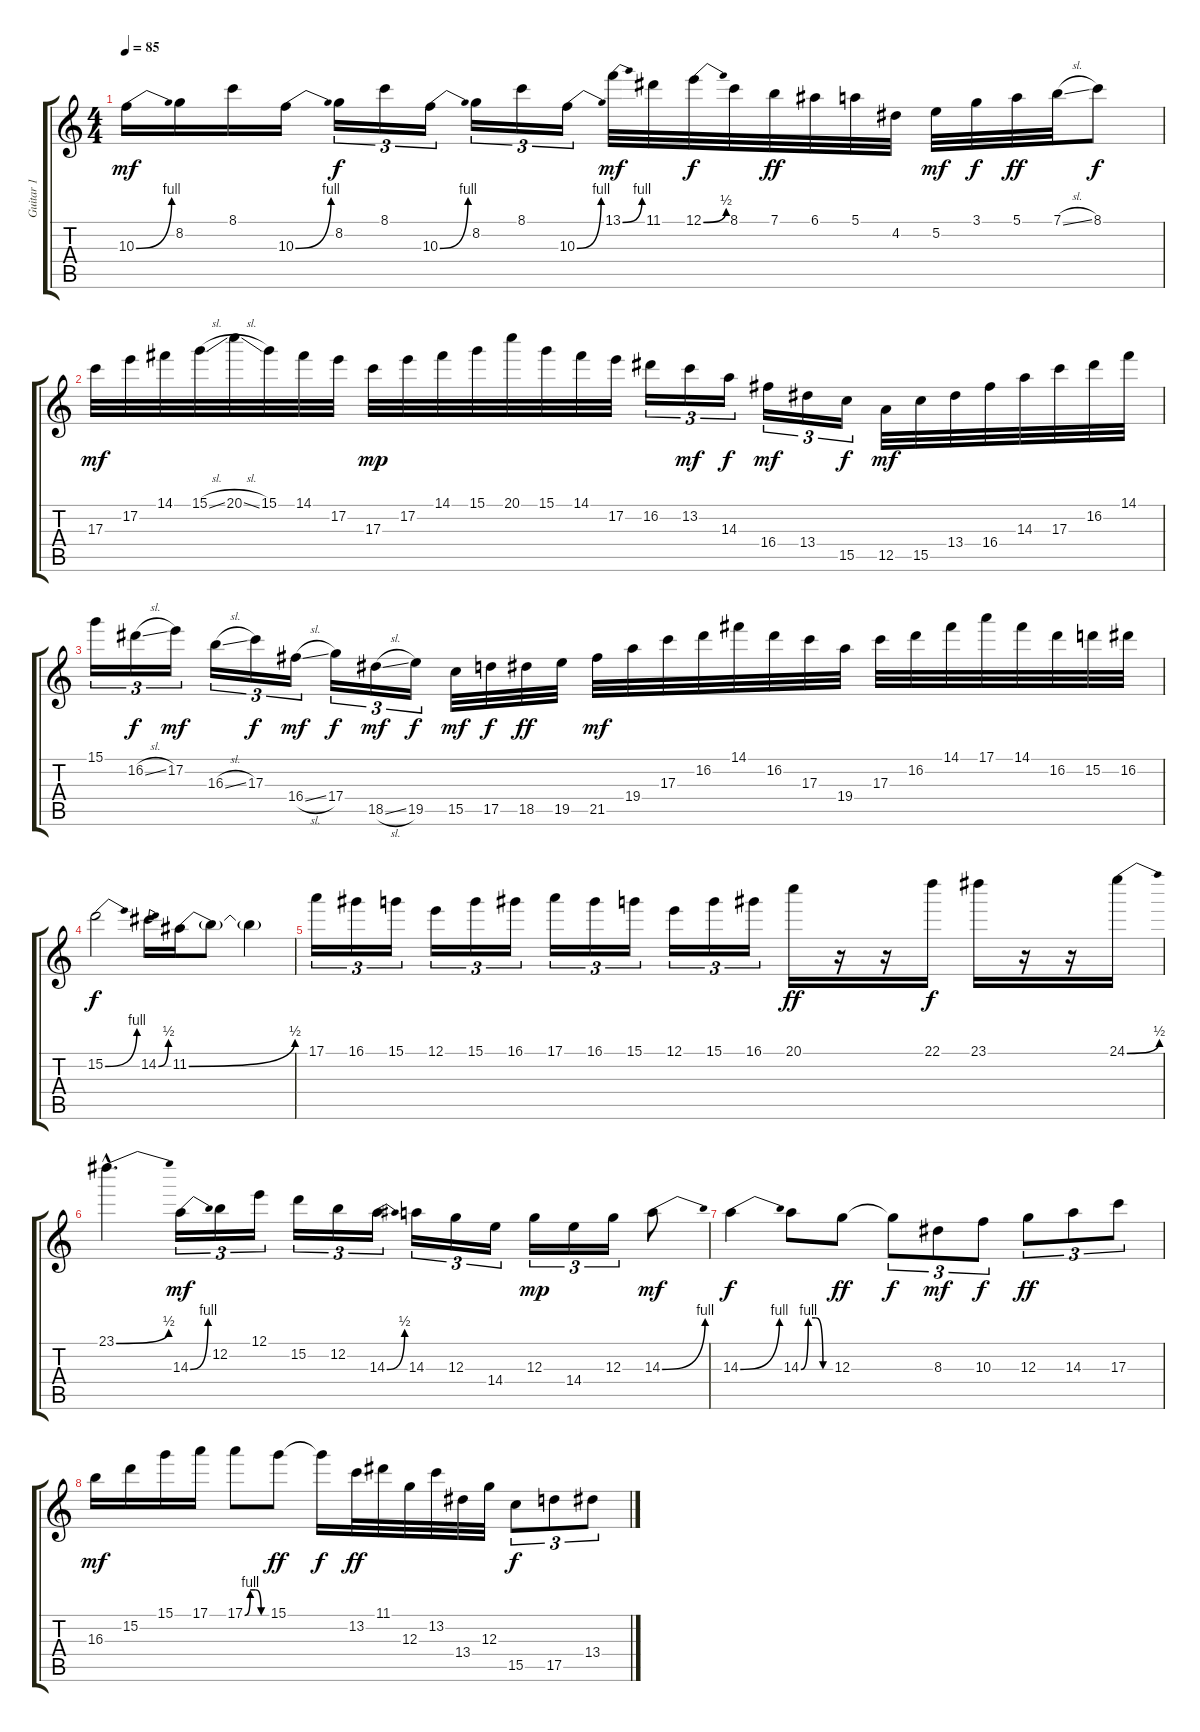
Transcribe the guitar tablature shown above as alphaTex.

\track ("Guitar 1" "Guitar 1") {instrument overdrivenguitar}
\staff {score tabs}
\tuning (E4 B3 G3 D3 A2 E2) {hide}
\ts (4 4)
\tempo 85
\clef g2
\ks c
10.3{be (bend 0 0 60 4)}.16{dy mf} 8.2.16 8.1.16 10.3{be (bend 0 0 60 4)}.16 8.2.16{tu (3 2) dy f} 8.1.16{tu (3 2)} 10.3{be (bend 0 0 60 4)}.16{tu (3 2)} 8.2.16{tu (3 2)} 8.1.16{tu (3 2)} 10.3{be (bend 0 0 60 4)}.16{tu (3 2)} 13.1{be (bend 0 0 60 4)}.32{dy mf} 11.1.32 12.1{be (bend 0 0 60 2)}.32{dy f} 8.1.32 7.1.32{dy ff} 6.1.32 5.1.32 4.2.32 5.2.32{dy mf} 3.1.32{dy f} 5.1.32{dy ff} 7.1{sl}.32 8.1.8{dy f} |
17.3.32{dy mf} 17.2.32 14.1.32 15.1{sl}.32 20.1{sl}.32 15.1.32 14.1.32 17.2.32 17.3.32{dy mp} 17.2.32 14.1.32 15.1.32 20.1.32 15.1.32 14.1.32 17.2.32 16.2.16{tu (3 2)} 13.2.16{tu (3 2) dy mf} 14.3.16{tu (3 2) dy f} 16.4.16{tu (3 2) dy mf} 13.4.16{tu (3 2)} 15.5.16{tu (3 2) dy f} 12.5.32{dy mf} 15.5.32 13.4.32 16.4.32 14.3.32 17.3.32 16.2.32 14.1.32 |
15.1.16{tu (3 2)} 16.2{sl}.16{tu (3 2) dy f} 17.2.16{tu (3 2) dy mf} 16.3{sl}.16{tu (3 2)} 17.3.16{tu (3 2) dy f} 16.4{sl}.16{tu (3 2) dy mf} 17.4.16{tu (3 2) dy f} 18.5{sl}.16{tu (3 2) dy mf} 19.5.16{tu (3 2) dy f} 15.5.32{dy mf} 17.5.32{dy f} 18.5.32{dy ff} 19.5.32 21.5.32{dy mf} 19.4.32 17.3.32 16.2.32 14.1.32 16.2.32 17.3.32 19.4.32 17.3.32 16.2.32 14.1.32 17.1.32 14.1.32 16.2.32 15.2.32 16.2.32 |
15.2{be (bend 0 0 60 4)}.2{dy f} 14.2{be (bend 0 0 60 2)}.16 11.2{be (bend 0 0 60 2)}.16 11.2{t}.8 11.2{t}.4 |
17.1.16{tu (3 2)} 16.1.16{tu (3 2)} 15.1.16{tu (3 2)} 12.1.16{tu (3 2)} 15.1.16{tu (3 2)} 16.1.16{tu (3 2)} 17.1.16{tu (3 2)} 16.1.16{tu (3 2)} 15.1.16{tu (3 2)} 12.1.16{tu (3 2)} 15.1.16{tu (3 2)} 16.1.16{tu (3 2)} 20.1.16{dy ff} r.16 r.16 22.1.16{dy f} 23.1.16 r.16 r.16 24.1{be (bend 0 0 60 2)}.16 |
23.1{be (bend 0 0 60 2) hac}.4{d} 14.3{be (bend 0 0 60 4)}.16{tu (3 2) dy mf} 12.2.16{tu (3 2)} 12.1.16{tu (3 2)} 15.2.16{tu (3 2)} 12.2.16{tu (3 2)} 14.3{be (bend 0 0 60 2)}.16{tu (3 2)} 14.3.16{tu (3 2)} 12.3.16{tu (3 2)} 14.4.16{tu (3 2)} 12.3.16{tu (3 2) dy mp} 14.4.16{tu (3 2)} 12.3.16{tu (3 2)} 14.3{be (bend 0 0 60 4)}.8{dy mf} |
14.3{be (bend 0 0 60 4)}.4{dy f} 14.3{be (custom 0 0 15 4 30 4 45 0 60 0)}.8 12.3.8{dy ff} 12.3{t}.8{tu (3 2) dy f} 8.3.8{tu (3 2) dy mf} 10.3.8{tu (3 2) dy f} 12.3.8{tu (3 2) dy ff} 14.3.8{tu (3 2)} 17.3.8{tu (3 2)} |
16.3.16{dy mf} 15.2.16 15.1.16 17.1.16 17.1{be (custom 0 0 15 4 30 4 45 0 60 0)}.8 15.1.8{dy ff} 15.1{t}.16{dy f} 13.2.32{dy ff} 11.1.32 12.3.32 13.2.32 13.4.32 12.3.32 15.5.8{tu (3 2) dy f} 17.5.8{tu (3 2)} 13.4.8{tu (3 2)}
